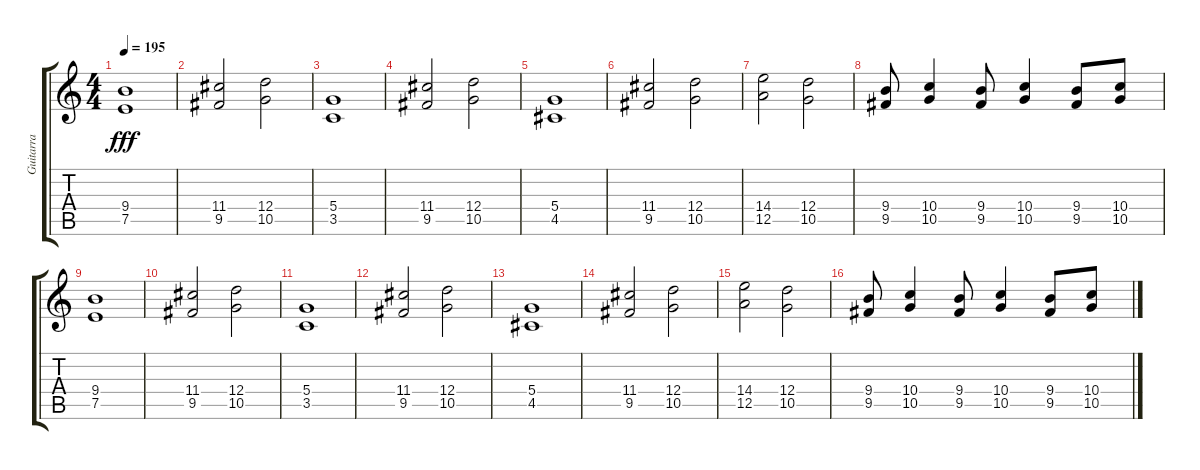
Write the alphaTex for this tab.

\track ("Guitarra" "Guitarra") {instrument overdrivenguitar}
\staff {score tabs}
\tuning (E4 B3 G3 D3 A2 E2) {hide}
\ts (4 4)
\tempo 195
\clef g2
\ks c
(9.4 7.5).1{dy fff} |
(11.4 9.5).2 (12.4 10.5).2 |
(5.4 3.5).1 |
(11.4 9.5).2 (12.4 10.5).2 |
(5.4 4.5).1 |
(11.4 9.5).2 (12.4 10.5).2 |
(14.4 12.5).2 (12.4 10.5).2 |
(9.4 9.5).8 (10.4 10.5).4 (9.4 9.5).8 (10.4 10.5).4 (9.4 9.5).8 (10.4 10.5).8 |
(9.4 7.5).1 |
(11.4 9.5).2 (12.4 10.5).2 |
(5.4 3.5).1 |
(11.4 9.5).2 (12.4 10.5).2 |
(5.4 4.5).1 |
(11.4 9.5).2 (12.4 10.5).2 |
(14.4 12.5).2 (12.4 10.5).2 |
(9.4 9.5).8 (10.4 10.5).4 (9.4 9.5).8 (10.4 10.5).4 (9.4 9.5).8 (10.4 10.5).8
